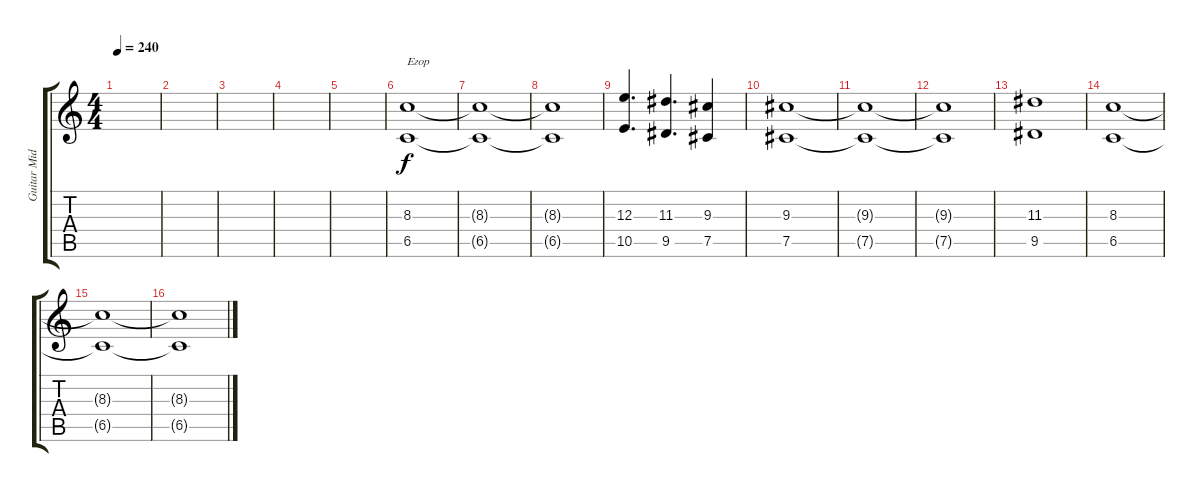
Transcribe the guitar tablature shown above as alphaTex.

\track ("Guitar Mid" "Guitar Mid") {instrument distortionguitar}
\staff {score tabs}
\tuning (Db4 Ab3 E3 B2 Gb2 B1) {hide}
\ts (4 4)
\tempo 240
\clef g2
\ks c
|
|
|
|
|
(8.3 6.5).1{txt "Егор"} |
(8.3{t} 6.5{t}).1 |
(8.3{t} 6.5{t}).1 |
(12.3 10.5).4{d} (11.3 9.5).4{d} (9.3 7.5).4 |
(9.3 7.5).1 |
(9.3{t} 7.5{t}).1 |
(9.3{t} 7.5{t}).1 |
(11.3 9.5).1 |
(8.3 6.5).1 |
(8.3{t} 6.5{t}).1 |
(8.3{t} 6.5{t}).1
